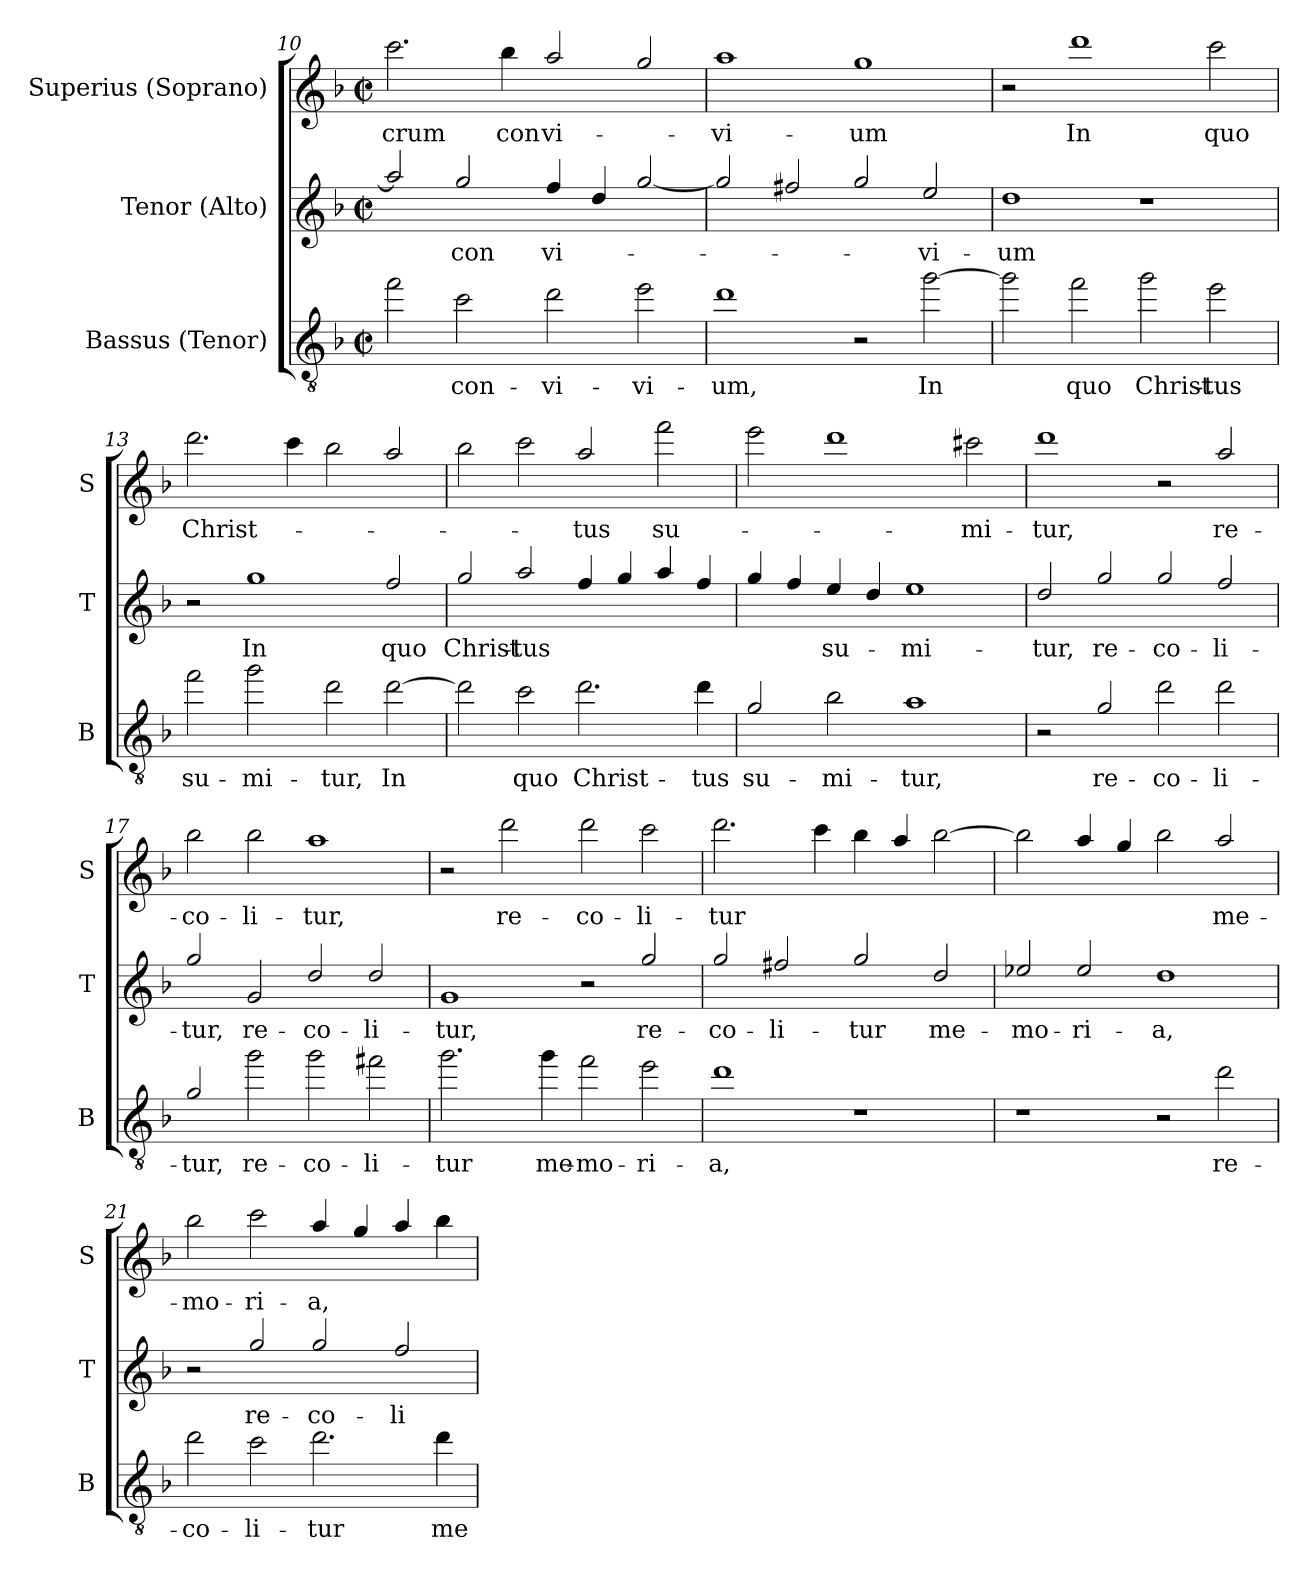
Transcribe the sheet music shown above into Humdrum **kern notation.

**kern	**text	**kern	**text	**kern	**text
*part3	*part3	*part2	*part2	*part1	*part1
*staff3	*staff3	*staff2	*staff2	*staff1	*staff1
*I"Bassus (Tenor)	*	*I"Tenor (Alto)	*	*I"Superius (Soprano)	*
*I'B	*	*I'T	*	*I'S	*
*clefGv2	*	*clefG2	*	*clefG2	*
*ITrd7c12	*	*ITrd7c12	*	*ITrd7c12	*
*k[b-]	*	*k[b-]	*	*k[b-]	*
*F:	*	*F:	*	*F:	*
*M2/2	*	*M2/2	*	*M2/2	*
*met(c|)	*	*met(c|)	*	*met(c|)	*
=10	=10	=10	=10	=10	=10
!	!	!	!	!	!LO:LY:b
2f\	.	2a/]	.	2.cc\	-crum
!	!LO:LY:b	!	!LO:LY:b	!	!
2c\	con-	2g/	con	.	.
!	!	!	!	!	!LO:LY:b
.	.	.	.	4b-\	con
!	!LO:LY:b	!	!LO:LY:b	!	!LO:LY:b
2d\	-vi-	4f/	vi-	2a/	vi-
.	.	4d/	.	.	.
!	!LO:LY:b	!	!	!	!
2e\	-vi-	[2g/	.	2g/	.
=11	=11	=11	=11	=11	=11
!	!LO:LY:b	!	!	!	!LO:LY:b
1d	-um,	2g/]	.	1a	-vi-
.	.	2f#X/	.	.	.
!	!	!	!	!	!LO:LY:b
2r	.	2g/	.	1g	-um
!	!LO:LY:b	!	!LO:LY:b	!	!
[2g\	In	2e/	-vi-	.	.
=12	=12	=12	=12	=12	=12
!	!	!	!LO:LY:b	!	!
2g\]	.	1d	-um	2r	.
!	!LO:LY:b	!	!	!	!LO:LY:b
2f\	quo	.	.	1dd	In
!	!LO:LY:b	!	!	!	!
2g\	Christ-	1r	.	.	.
!	!LO:LY:b	!	!	!	!LO:LY:b
2e\	-tus	.	.	2cc\	quo
!!LO:LB:g=z
=13	=13	=13	=13	=13	=13
!	!LO:LY:b	!	!	!	!LO:LY:b
2f\	su-	2r	.	2.dd\	Christ-
!	!LO:LY:b	!	!LO:LY:b	!	!
2g\	-mi-	1g	In	.	.
.	.	.	.	4cc\	.
!	!LO:LY:b	!	!	!	!
2d\	-tur,	.	.	2b-\	.
!	!LO:LY:b	!	!LO:LY:b	!	!
[2d\	In	2f/	quo	2a/	.
=14	=14	=14	=14	=14	=14
!	!	!	!LO:LY:b	!	!
2d\]	.	2g/	Christ-	2b-\	.
!	!LO:LY:b	!	!LO:LY:b	!	!
2c\	quo	2a/	-tus	2cc\	.
!	!LO:LY:b	!	!	!	!LO:LY:b
2.d\	Christ-	4f/	.	2a/	-tus
.	.	4g/	.	.	.
!	!	!	!	!	!LO:LY:b
.	.	4a/	.	2ff\	su-
!	!LO:LY:b	!	!	!	!
4d\	-tus	4f/	.	.	.
=15	=15	=15	=15	=15	=15
!	!LO:LY:b	!	!	!	!
2G/	su-	4g/	.	2ee\	.
.	.	4f/	.	.	.
!	!LO:LY:b	!	!LO:LY:b	!	!
2B-\	-mi-	4e/	su-	1dd	.
.	.	4d/	.	.	.
!	!LO:LY:b	!	!LO:LY:b	!	!
1A	-tur,	1e	-mi-	.	.
!	!	!	!	!	!LO:LY:b
.	.	.	.	2cc#X\	-mi-
=16	=16	=16	=16	=16	=16
!	!	!	!LO:LY:b	!	!LO:LY:b
2r	.	2d/	-tur,	1dd	-tur,
!	!LO:LY:b	!	!LO:LY:b	!	!
2G/	re-	2g/	re-	.	.
!	!LO:LY:b	!	!LO:LY:b	!	!
2d\	-co-	2g/	-co-	2r	.
!	!LO:LY:b	!	!LO:LY:b	!	!LO:LY:b
2d\	-li-	2f/	-li-	2a/	re-
=17	=17	=17	=17	=17	=17
!	!LO:LY:b	!	!LO:LY:b	!	!LO:LY:b
2G/	-tur,	2g/	-tur,	2b-\	-co-
!	!LO:LY:b	!	!LO:LY:b	!	!LO:LY:b
2g\	re-	2G/	re-	2b-\	-li-
!	!LO:LY:b	!	!LO:LY:b	!	!LO:LY:b
2g\	-co-	2d/	-co-	1a	-tur,
!	!LO:LY:b	!	!LO:LY:b	!	!
2f#X\	-li-	2d/	-li-	.	.
!!LO:PB:g=z
=18	=18	=18	=18	=18	=18
!	!LO:LY:b	!	!LO:LY:b	!	!
2.g\	-tur	1G	-tur,	2r	.
!	!	!	!	!	!LO:LY:b
.	.	.	.	2dd\	re-
!	!LO:LY:b	!	!	!	!
4g\	me-	.	.	.	.
!	!LO:LY:b	!	!	!	!LO:LY:b
2f\	-mo-	2r	.	2dd\	-co-
!	!LO:LY:b	!	!LO:LY:b	!	!LO:LY:b
2e\	-ri-	2g/	re-	2cc\	-li-
=19	=19	=19	=19	=19	=19
!	!LO:LY:b	!	!LO:LY:b	!	!LO:LY:b
1d	-a,	2g/	-co-	2.dd\	-tur
!	!	!	!LO:LY:b	!	!
.	.	2f#X/	-li-	.	.
.	.	.	.	4cc\	.
!	!	!	!LO:LY:b	!	!
1r	.	2g/	-tur	4b-\	.
.	.	.	.	4a/	.
!	!	!	!LO:LY:b	!	!
.	.	2d/	me-	[2b-\	.
=20	=20	=20	=20	=20	=20
!	!	!	!LO:LY:b	!	!
1r	.	2e-X/	-mo-	2b-\]	.
!	!	!	!LO:LY:b	!	!
.	.	2e-/	-ri-	4a/	.
.	.	.	.	4g/	.
!	!	!	!LO:LY:b	!	!
2r	.	1d	-a,	2b-\	.
!	!LO:LY:b	!	!	!	!LO:LY:b
2d\	re-	.	.	2a/	me-
=21	=21	=21	=21	=21	=21
!	!LO:LY:b	!	!	!	!LO:LY:b
2d\	-co-	2r	.	2b-\	-mo-
!	!LO:LY:b	!	!LO:LY:b	!	!LO:LY:b
2c\	-li-	2g/	re-	2cc\	-ri-
!	!LO:LY:b	!	!LO:LY:b	!	!LO:LY:b
2.d\	-tur	2g/	-co-	4a/	-a,
.	.	.	.	4g/	.
!	!	!	!LO:LY:b	!	!
.	.	2f/	-li-	4a/	.
!	!LO:LY:b	!	!	!	!
4d\	me-	.	.	4b-\	.
=	=	=	=	=	=
*-	*-	*-	*-	*-	*-
